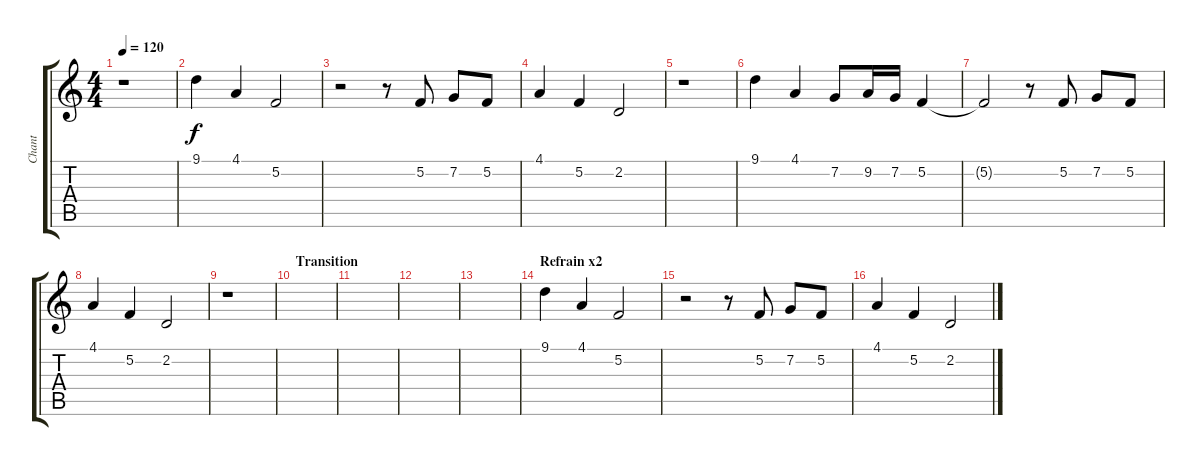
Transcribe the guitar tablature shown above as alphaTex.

\track ("Chant" "Chant") {instrument lead8bassandlead}
\staff {score tabs}
\tuning (F4 C4 Ab3 Eb3 Bb2 F2) {hide}
\ts (4 4)
\tempo 120
\clef g2
\ks c
r.1{dy f} |
9.1.4 4.1.4 5.2.2 |
r.2 r.8 5.2.8 7.2.8 5.2.8 |
4.1.4 5.2.4 2.2.2 |
r.1 |
9.1.4 4.1.4 7.2.8 9.2.16 7.2.16 5.2.4 |
5.2{t}.2 r.8 5.2.8 7.2.8 5.2.8 |
4.1.4 5.2.4 2.2.2 |
r.1 |
\section ("" "Transition")
|
|
|
|
\section ("" "Refrain x2")
9.1.4 4.1.4 5.2.2 |
r.2 r.8 5.2.8 7.2.8 5.2.8 |
4.1.4 5.2.4 2.2.2
